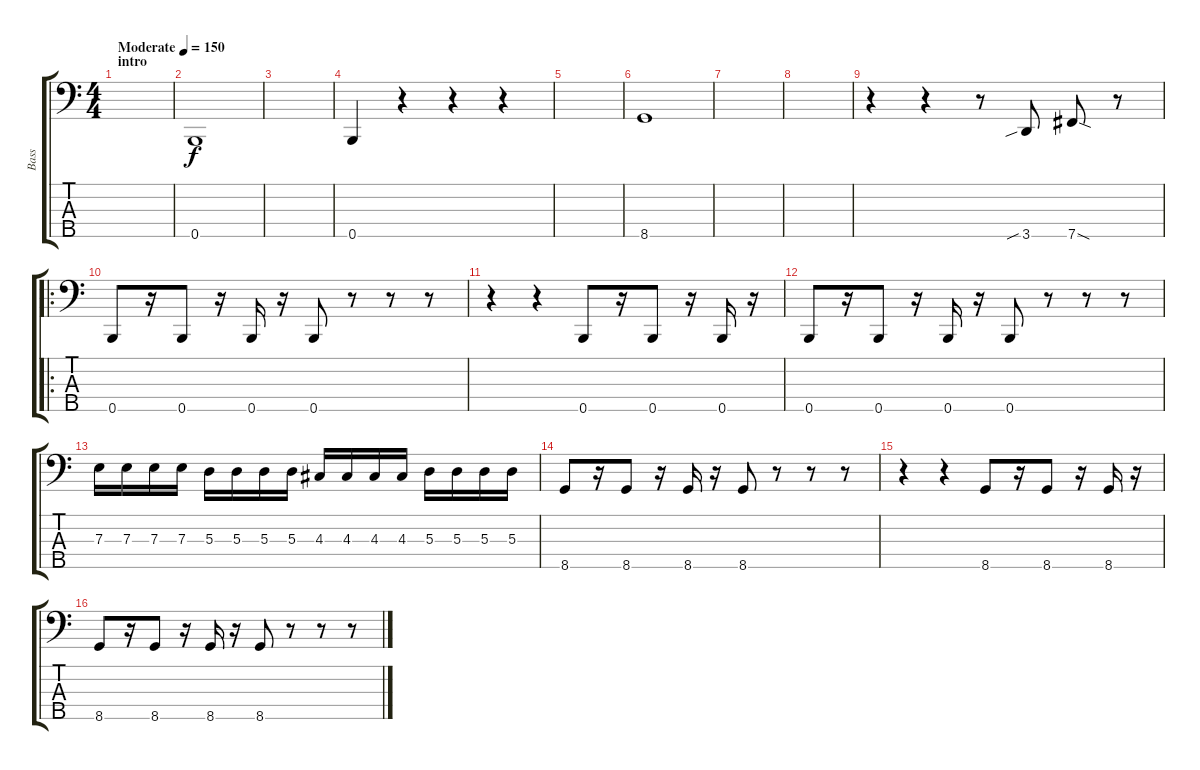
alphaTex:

\track ("Bass" "Bass") {instrument electricbasspick}
\staff {score tabs}
\tuning (G2 D2 A1 E1 B0) {hide}
\ts (4 4)
\section ("" "intro")
\tempo (150 "Moderate")
\clef f4
\ks c
|
0.5.1 |
|
0.5.4 r.4 r.4 r.4 |
|
8.5.1 |
|
|
r.4 r.4 r.8 3.5{sib}.8 7.5{sod}.8 r.8 |
\ro
0.5.8 r.16 0.5.8 r.16 0.5.16 r.16 0.5.8 r.8 r.8 r.8 |
r.4 r.4 0.5.8 r.16 0.5.8 r.16 0.5.16 r.16 |
0.5.8 r.16 0.5.8 r.16 0.5.16 r.16 0.5.8 r.8 r.8 r.8 |
7.3.16 7.3.16 7.3.16 7.3.16 5.3.16 5.3.16 5.3.16 5.3.16 4.3.16 4.3.16 4.3.16 4.3.16 5.3.16 5.3.16 5.3.16 5.3.16 |
8.5.8 r.16 8.5.8 r.16 8.5.16 r.16 8.5.8 r.8 r.8 r.8 |
r.4 r.4 8.5.8 r.16 8.5.8 r.16 8.5.16 r.16 |
8.5.8 r.16 8.5.8 r.16 8.5.16 r.16 8.5.8 r.8 r.8 r.8
